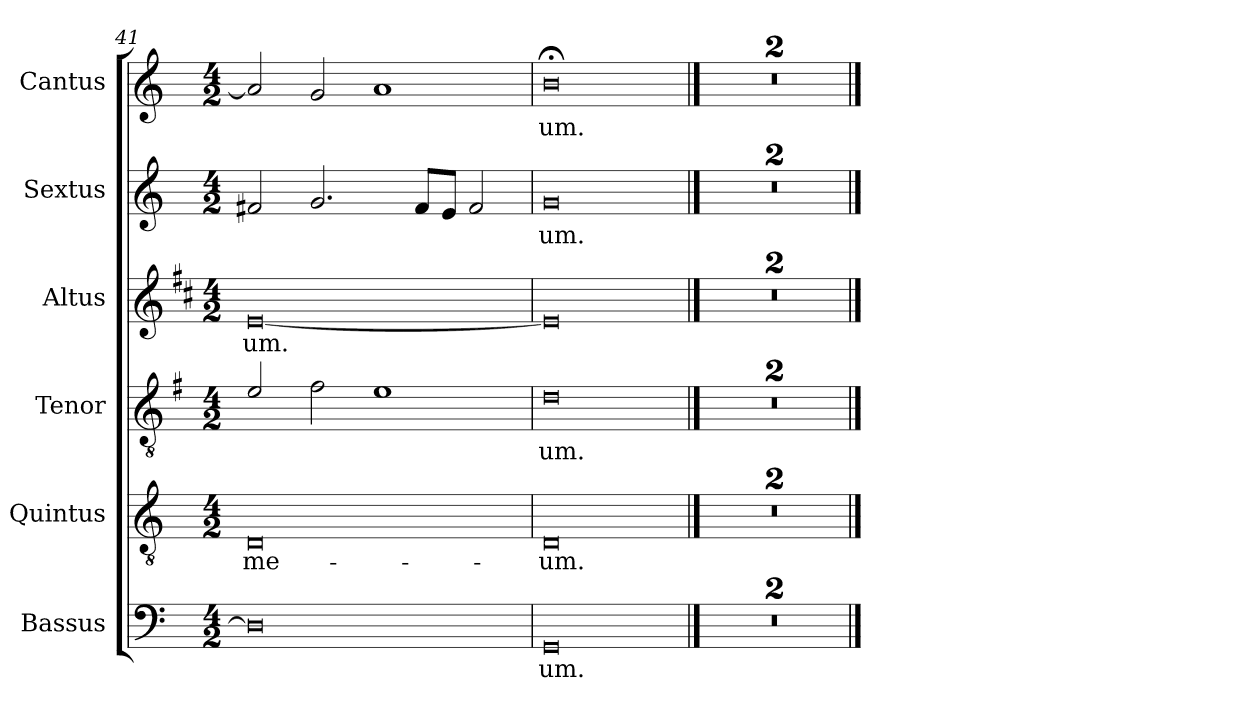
**kern	**text	**kern	**text	**kern	**text	**kern	**text	**kern	**text	**kern	**text
*part6	*part6	*part5	*part5	*part4	*part4	*part3	*part3	*part2	*part2	*part1	*part1
*staff6	*staff6	*staff5	*staff5	*staff4	*staff4	*staff3	*staff3	*staff2	*staff2	*staff1	*staff1
*I"Bassus	*	*I"Quintus	*	*I"Tenor	*	*I"Altus	*	*I"Sextus	*	*I"Cantus	*
*I'B	*	*	*	*I'T	*	*I'A	*	*	*	*I'C	*
*clefF4	*	*clefGv2	*	*clefGv2	*	*clefG2	*	*clefG2	*	*clefG2	*
*	*	*	*	*ITrd4c7	*	*ITrd1c2	*	*	*	*	*
*k[]	*	*k[]	*	*k[]	*	*k[]	*	*k[]	*	*k[]	*
*C:	*	*C:	*	*C:	*	*C:	*	*C:	*	*C:	*
*M4/2	*	*M4/2	*	*M4/2	*	*M4/2	*	*M4/2	*	*M4/2	*
=41	=41	=41	=41	=41	=41	=41	=41	=41	=41	=41	=41
!	!	!	!LO:LY:b	!	!	!	!LO:LY:b	!	!	!	!
0D]	.	0D	me-	2A/	.	[0d	-um.	2f#X/	.	2a/]	.
.	.	.	.	2B\	.	.	.	2.g/	.	2g/	.
.	.	.	.	1A	.	.	.	.	.	1a	.
.	.	.	.	.	.	.	.	8f#/L	.	.	.
.	.	.	.	.	.	.	.	8e/J	.	.	.
.	.	.	.	.	.	.	.	2f#/	.	.	.
=42	=42	=42	=42	=42	=42	=42	=42	=42	=42	=42	=42
!	!LO:LY:b	!	!LO:LY:b	!	!LO:LY:b	!	!	!	!LO:LY:b	!	!LO:LY:b
0GG	-um.	0D	-um.	0G	-um.	0d]	.	0g	-um.	0b;<	-um.
==43	==43	==43	==43	==43	==43	==43	==43	==43	==43	==43	==43
0r	.	0r	.	0r	.	0r	.	0r	.	0r	.
=44	=44	=44	=44	=44	=44	=44	=44	=44	=44	=44	=44
0r	.	0r	.	0r	.	0r	.	0r	.	0r	.
==	==	==	==	==	==	==	==	==	==	==	==
*-	*-	*-	*-	*-	*-	*-	*-	*-	*-	*-	*-
